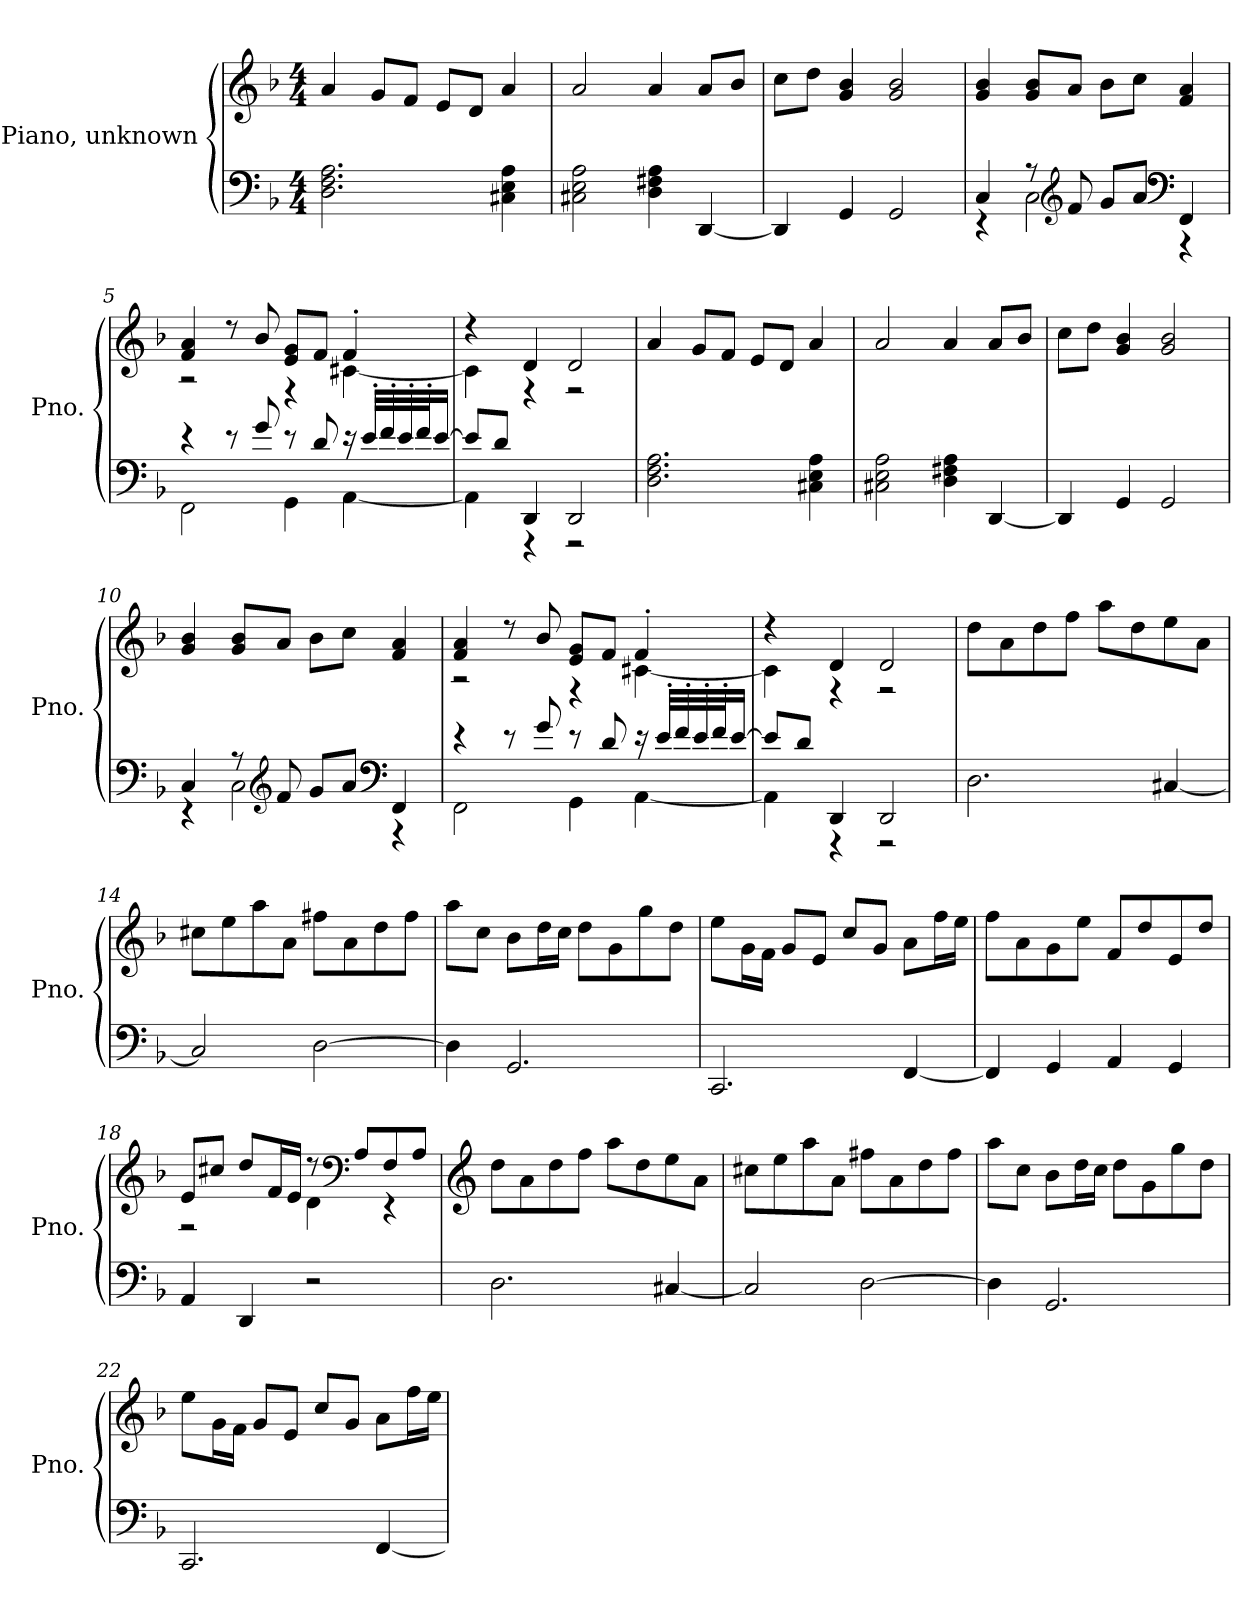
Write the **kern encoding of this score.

**kern	**kern
*part1	*part1
*staff2	*staff1
*I"Piano, unknown	*
*I'Pno.	*
*clefF4	*clefG2
*k[b-]	*k[b-]
*M4/4	*M4/4
*MM120	*MM120
=1	=1
2.D\ 2.F\ 2.A\	4a/
.	8g/L
.	8f/J
.	8e/L
.	8d/J
4C#X\ 4E\ 4A\	4a/
=2	=2
2C#X\ 2E\ 2A\	2a/
4D\ 4F#X\ 4A\	4a/
[4DD/	8a/L
.	8b-/J
=3	=3
4DD/]	8cc\L
.	8dd\J
4GG/	4g/ 4b-/
2GG/	2g/ 2b-/
=4	=4
*^	*
4C/	4r	4g/ 4b-/
8r	2C\	8g/ 8b-/L
*clefG2	*	*
8f/	.	8a/J
8g/L	.	8b-\L
8a/J	.	8cc\J
*clefF4	*	*
4FF/	4r	4f/ 4a/
=5	=5	=5
*	*	*^
4r	2FF\	4f/ 4a/	2r
8r	.	8r	.
8g/	.	8b-/	.
8r	4GG\	8e/ 8g/L	4r
8d/	.	8f/J	.
16r	[4AA\	4f'/	[4c#X\
32e'/LLL	.	.	.
32f'/	.	.	.
32e'/	.	.	.
32f'/J	.	.	.
[16e/JJ	.	.	.
!!LO:LB:g=z	!!
=6	=6	=6	=6
8e/L]	4AA\]	4r	4c#\]
8d/J	.	.	.
4DD/	4r	4d/	4r
2DD/	2r	2d/	2r
*v	*v	*	*
*	*v	*v
=7	=7
2.D\ 2.F\ 2.A\	4a/
.	8g/L
.	8f/J
.	8e/L
.	8d/J
4C#X\ 4E\ 4A\	4a/
=8	=8
2C#X\ 2E\ 2A\	2a/
4D\ 4F#X\ 4A\	4a/
[4DD/	8a/L
.	8b-/J
=9	=9
4DD/]	8cc\L
.	8dd\J
4GG/	4g/ 4b-/
2GG/	2g/ 2b-/
=10	=10
*^	*
4C/	4r	4g/ 4b-/
8r	2C\	8g/ 8b-/L
*clefG2	*	*
8f/	.	8a/J
8g/L	.	8b-\L
8a/J	.	8cc\J
*clefF4	*	*
4FF/	4r	4f/ 4a/
!!LO:LB:g=z
=11	=11	=11
*	*	*^
4r	2FF\	4f/ 4a/	2r
8r	.	8r	.
8g/	.	8b-/	.
8r	4GG\	8e/ 8g/L	4r
8d/	.	8f/J	.
16r	[4AA\	4f'/	[4c#X\
32e'/LLL	.	.	.
32f'/	.	.	.
32e'/	.	.	.
32f'/J	.	.	.
[16e/JJ	.	.	.
=12	=12	=12	=12
8e/L]	4AA\]	4r	4c#\]
8d/J	.	.	.
4DD/	4r	4d/	4r
2DD/	2r	2d/	2r
*v	*v	*	*
*	*v	*v
=13	=13
2.D\	8dd\L
.	8a\
.	8dd\
.	8ff\J
.	8aa\L
.	8dd\
[4C#X/	8ee\
.	8a\J
=14	=14
2C#/]	8cc#X\L
.	8ee\
.	8aa\
.	8a\J
[2D\	8ff#X\L
.	8a\
.	8dd\
.	8ff#\J
!!LO:LB:g=z
=15	=15
4D\]	8aa\L
.	8cc\J
2.GG/	8b-\L
.	16dd\L
.	16cc\JJ
.	8dd\L
.	8g\
.	8gg\
.	8dd\J
=16	=16
2.CC/	8ee\L
.	16g\L
.	16f\JJ
.	8g/L
.	8e/J
.	8cc/L
.	8g/J
[4FF/	8a\L
.	16ff\L
.	16ee\JJ
=17	=17
4FF/]	8ff\L
.	8a\
4GG/	8g\
.	8ee\J
4AA/	8f/L
.	8dd/
4GG/	8e/
.	8dd/J
=18	=18
*	*^
4AA/	8e/L	2r
.	8cc#X/J	.
4DD/	8dd/L	.
.	16f/L	.
.	16e/JJ	.
2r	8r	4d\
*	*clefF4	*
.	8A/L	.
.	8F/	4r
.	8A/J	.
*	*v	*v
!!LO:LB:g=z
=19	=19
*	*clefG2
2.D\	8dd\L
.	8a\
.	8dd\
.	8ff\J
.	8aa\L
.	8dd\
[4C#X/	8ee\
.	8a\J
=20	=20
2C#/]	8cc#X\L
.	8ee\
.	8aa\
.	8a\J
[2D\	8ff#X\L
.	8a\
.	8dd\
.	8ff#\J
=21	=21
4D\]	8aa\L
.	8cc\J
2.GG/	8b-\L
.	16dd\L
.	16cc\JJ
.	8dd\L
.	8g\
.	8gg\
.	8dd\J
=22	=22
2.CC/	8ee\L
.	16g\L
.	16f\JJ
.	8g/L
.	8e/J
.	8cc/L
.	8g/J
[4FF/	8a\L
.	16ff\L
.	16ee\JJ
=	=
*-	*-
